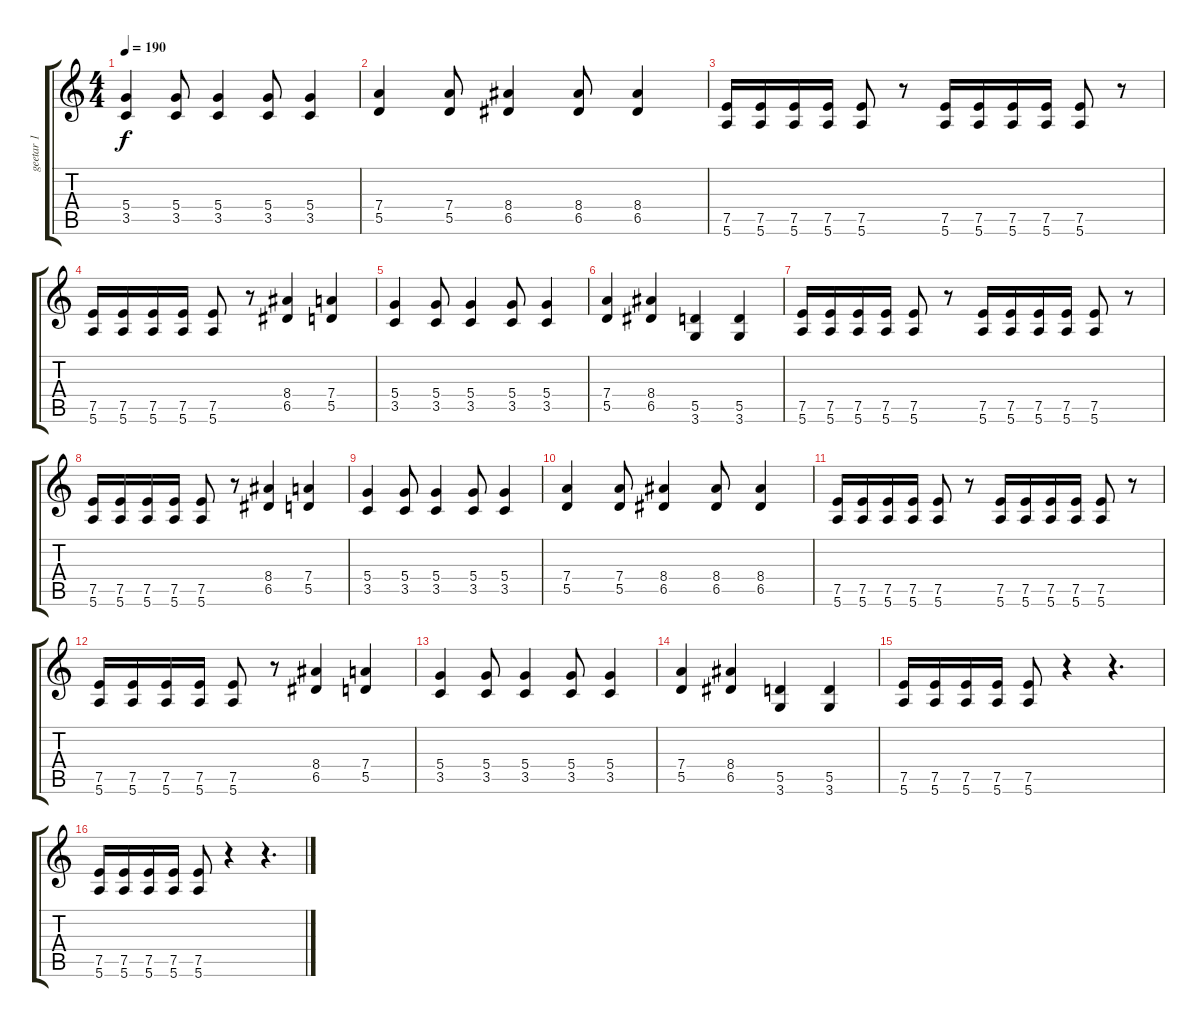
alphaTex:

\track ("geetar 1" "geetar 1") {instrument distortionguitar}
\staff {score tabs}
\tuning (E4 B3 G3 D3 A2 E2) {hide}
\ts (4 4)
\tempo 190
\clef g2
\ks c
(5.4 3.5).4{dy f} (5.4 3.5).8 (5.4 3.5).4 (5.4 3.5).8 (5.4 3.5).4 |
(7.4 5.5).4 (7.4 5.5).8 (8.4 6.5).4 (8.4 6.5).8 (8.4 6.5).4 |
(7.5 5.6).16 (7.5 5.6).16 (7.5 5.6).16 (7.5 5.6).16 (7.5 5.6).8 r.8 (7.5 5.6).16 (7.5 5.6).16 (7.5 5.6).16 (7.5 5.6).16 (7.5 5.6).8 r.8 |
(7.5 5.6).16 (7.5 5.6).16 (7.5 5.6).16 (7.5 5.6).16 (7.5 5.6).8 r.8 (8.4 6.5).4 (7.4 5.5).4 |
(5.4 3.5).4 (5.4 3.5).8 (5.4 3.5).4 (5.4 3.5).8 (5.4 3.5).4 |
(7.4 5.5).4 (8.4 6.5).4 (5.5 3.6).4 (5.5 3.6).4 |
(7.5 5.6).16 (7.5 5.6).16 (7.5 5.6).16 (7.5 5.6).16 (7.5 5.6).8 r.8 (7.5 5.6).16 (7.5 5.6).16 (7.5 5.6).16 (7.5 5.6).16 (7.5 5.6).8 r.8 |
(7.5 5.6).16 (7.5 5.6).16 (7.5 5.6).16 (7.5 5.6).16 (7.5 5.6).8 r.8 (8.4 6.5).4 (7.4 5.5).4 |
(5.4 3.5).4 (5.4 3.5).8 (5.4 3.5).4 (5.4 3.5).8 (5.4 3.5).4 |
(7.4 5.5).4 (7.4 5.5).8 (8.4 6.5).4 (8.4 6.5).8 (8.4 6.5).4 |
(7.5 5.6).16 (7.5 5.6).16 (7.5 5.6).16 (7.5 5.6).16 (7.5 5.6).8 r.8 (7.5 5.6).16 (7.5 5.6).16 (7.5 5.6).16 (7.5 5.6).16 (7.5 5.6).8 r.8 |
(7.5 5.6).16 (7.5 5.6).16 (7.5 5.6).16 (7.5 5.6).16 (7.5 5.6).8 r.8 (8.4 6.5).4 (7.4 5.5).4 |
(5.4 3.5).4 (5.4 3.5).8 (5.4 3.5).4 (5.4 3.5).8 (5.4 3.5).4 |
(7.4 5.5).4 (8.4 6.5).4 (5.5 3.6).4 (5.5 3.6).4 |
(7.5 5.6).16 (7.5 5.6).16 (7.5 5.6).16 (7.5 5.6).16 (7.5 5.6).8 r.4 r.4{d} |
(7.5 5.6).16 (7.5 5.6).16 (7.5 5.6).16 (7.5 5.6).16 (7.5 5.6).8 r.4 r.4{d}
